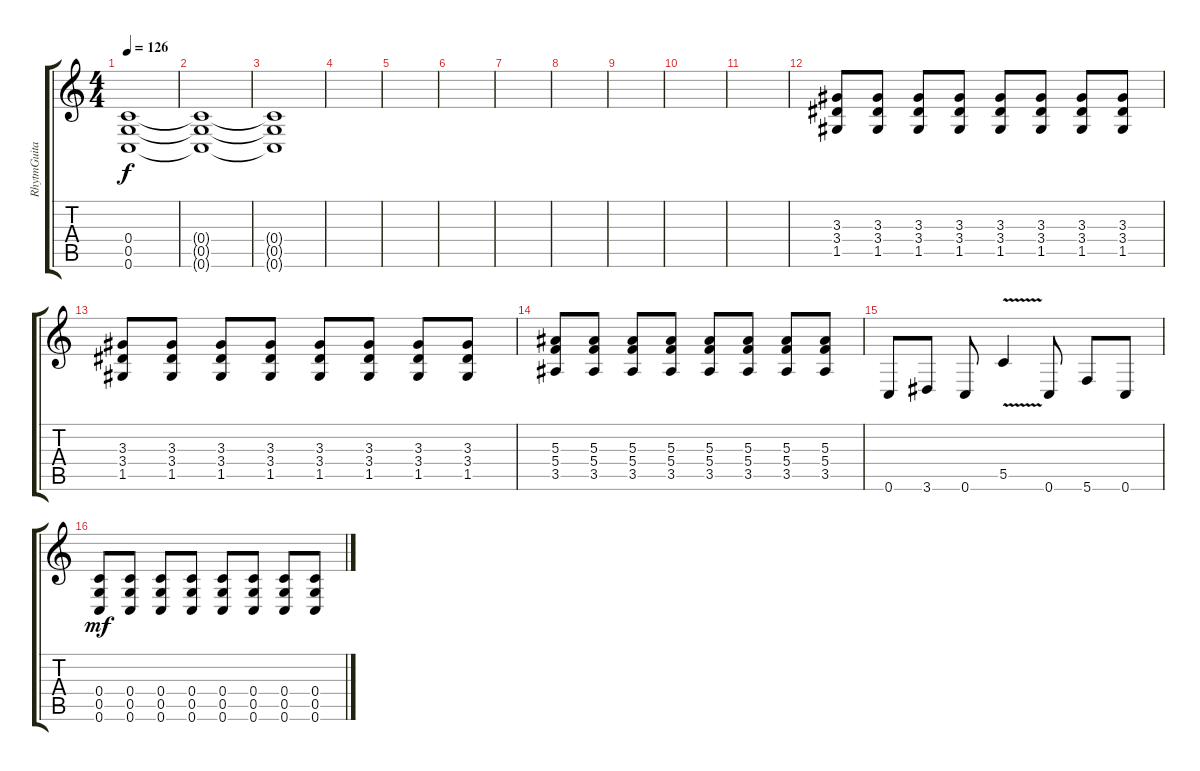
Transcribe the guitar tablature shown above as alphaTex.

\track ("RhytmGuitar" "RhytmGuita") {instrument overdrivenguitar}
\staff {score tabs}
\tuning (D4 A3 F3 C3 G2 C2) {hide}
\ts (4 4)
\tempo 126
\clef g2
\ks c
(0.4{t} 0.5{t} 0.6{t}).1{dy f} |
(0.4{t} 0.5{t} 0.6{t}).1 |
(0.4{t} 0.5{t} 0.6{t}).1 |
|
|
|
|
|
|
|
|
(3.3 3.4 1.5).8{volume 14 instrument overdrivenguitar} (3.3 3.4 1.5).8 (3.3 3.4 1.5).8 (3.3 3.4 1.5).8 (3.3 3.4 1.5).8 (3.3 3.4 1.5).8 (3.3 3.4 1.5).8 (3.3 3.4 1.5).8 |
(3.3 3.4 1.5).8 (3.3 3.4 1.5).8 (3.3 3.4 1.5).8 (3.3 3.4 1.5).8 (3.3 3.4 1.5).8 (3.3 3.4 1.5).8 (3.3 3.4 1.5).8 (3.3 3.4 1.5).8 |
(5.3 5.4 3.5).8 (5.3 5.4 3.5).8 (5.3 5.4 3.5).8 (5.3 5.4 3.5).8 (5.3 5.4 3.5).8 (5.3 5.4 3.5).8 (5.3 5.4 3.5).8 (5.3 5.4 3.5).8 |
0.6.8 3.6.8 0.6.8 5.5{v}.4 0.6.8 5.6.8 0.6.8 |
(0.4 0.5 0.6).8{dy mf} (0.4 0.5 0.6).8 (0.4 0.5 0.6).8 (0.4 0.5 0.6).8 (0.4 0.5 0.6).8 (0.4 0.5 0.6).8 (0.4 0.5 0.6).8 (0.4 0.5 0.6).8
